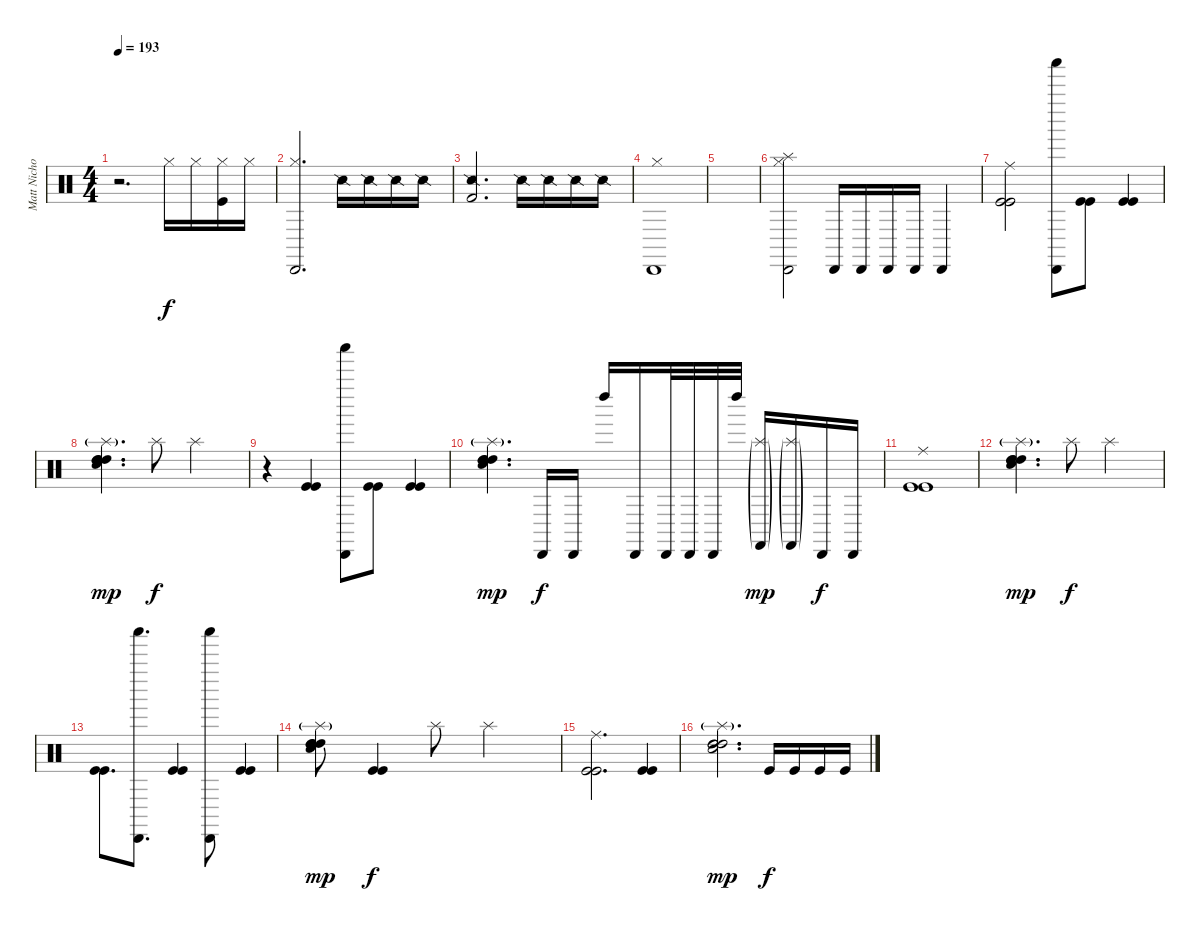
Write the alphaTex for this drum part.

\track ("Matt Nicholls" "Matt Nicho") {instrument percussion}
\staff {score}
\articulation defaults
\ts (4 4)
\tempo 193
\clef neutral
\ks c
r.2{d dy f} "Hi-Hat (closed)".16 "Hi-Hat (closed)".16 ("Hi-Hat (closed)" "Kick (hit)").16 "Hi-Hat (closed)".16 |
("Cabasa (hit)" "Hi-Hat (closed)").2{d} "Snare (side stick) 2".16 "Snare (side stick) 2".16 "Snare (side stick) 2".16 "Snare (side stick) 2".16 |
("Kick (hit) 2" "Snare (side stick) 2").2{d} "Snare (side stick) 2".16 "Snare (side stick) 2".16 "Snare (side stick) 2".16 "Snare (side stick) 2".16 |
("Cabasa (hit)" "Hi-Hat (closed)").1 |
|
("Splash (hit)" "Cabasa (hit)" "Hi-Hat (closed)").2 "Cabasa (hit)".16 "Cabasa (hit)".16 "Cabasa (hit)".16 "Cabasa (hit)".16 "Cabasa (hit)".4 |
("Ride (middle)" "Kick (hit)" "Kick (hit)").2 ("Cabasa (hit)" "Shaker (hit)").8 ("Kick (hit)" "Kick (hit)").8 ("Kick (hit)" "Kick (hit)").4 |
("Electric Snare (hit)" "High Tom (hit)" "Splash (hit)"{g} "High Tom (hit)" "High Tom (hit)").4{d dy mp} "Splash (hit)".8{dy f} "Splash (hit)".2 |
r.4 ("Kick (hit)" "Kick (hit)").4 ("Cabasa (hit)" "Shaker (hit)").8 ("Kick (hit)" "Kick (hit)").8 ("Kick (hit)" "Kick (hit)").4 |
("Electric Snare (hit)" "High Tom (hit)" "Splash (hit)"{g} "High Tom (hit)" "High Tom (hit)").4{d dy mp} "Cabasa (hit)".16{dy f} "Cabasa (hit)".16 "Left Maraca (hit)".16 "Cabasa (hit)".16 "Cabasa (hit)".32 "Cabasa (hit)".32 "Cabasa (hit)".32 "Left Maraca (hit)".32 ("Splash (hit)"{g} "Castanets (hit)"{g}).16{dy mp} ("Splash (hit)"{g} "Castanets (hit)"{g}).16 "Cabasa (hit)".16{dy f} "Cabasa (hit)".16 |
("Ride (middle)" "Kick (hit)" "Kick (hit)").1 |
("Electric Snare (hit)" "High Tom (hit)" "Splash (hit)"{g} "High Tom (hit)" "High Tom (hit)").4{d dy mp} "Splash (hit)".8{dy f} "Splash (hit)".2 |
("Kick (hit)" "Kick (hit)").8{d} ("Cabasa (hit)" "Shaker (hit)").8{d} ("Kick (hit)" "Kick (hit)").4 ("Cabasa (hit)" "Shaker (hit)").8 ("Kick (hit)" "Kick (hit)").4 |
("Electric Snare (hit)" "High Tom (hit)" "Splash (hit)"{g} "High Tom (hit)" "High Tom (hit)").8{dy mp} ("Kick (hit)" "Kick (hit)").4{dy f} "Splash (hit)".8 "Splash (hit)".2 |
("Ride (middle)" "Kick (hit)" "Kick (hit)").2{d} ("Kick (hit)" "Kick (hit)").4 |
("Electric Snare (hit)" "High Tom (hit)" "Splash (hit)"{g} "High Tom (hit)" "High Tom (hit)").2{d dy mp} "Kick (hit)".16{dy f} "Kick (hit)".16 "Kick (hit)".16 "Kick (hit)".16
